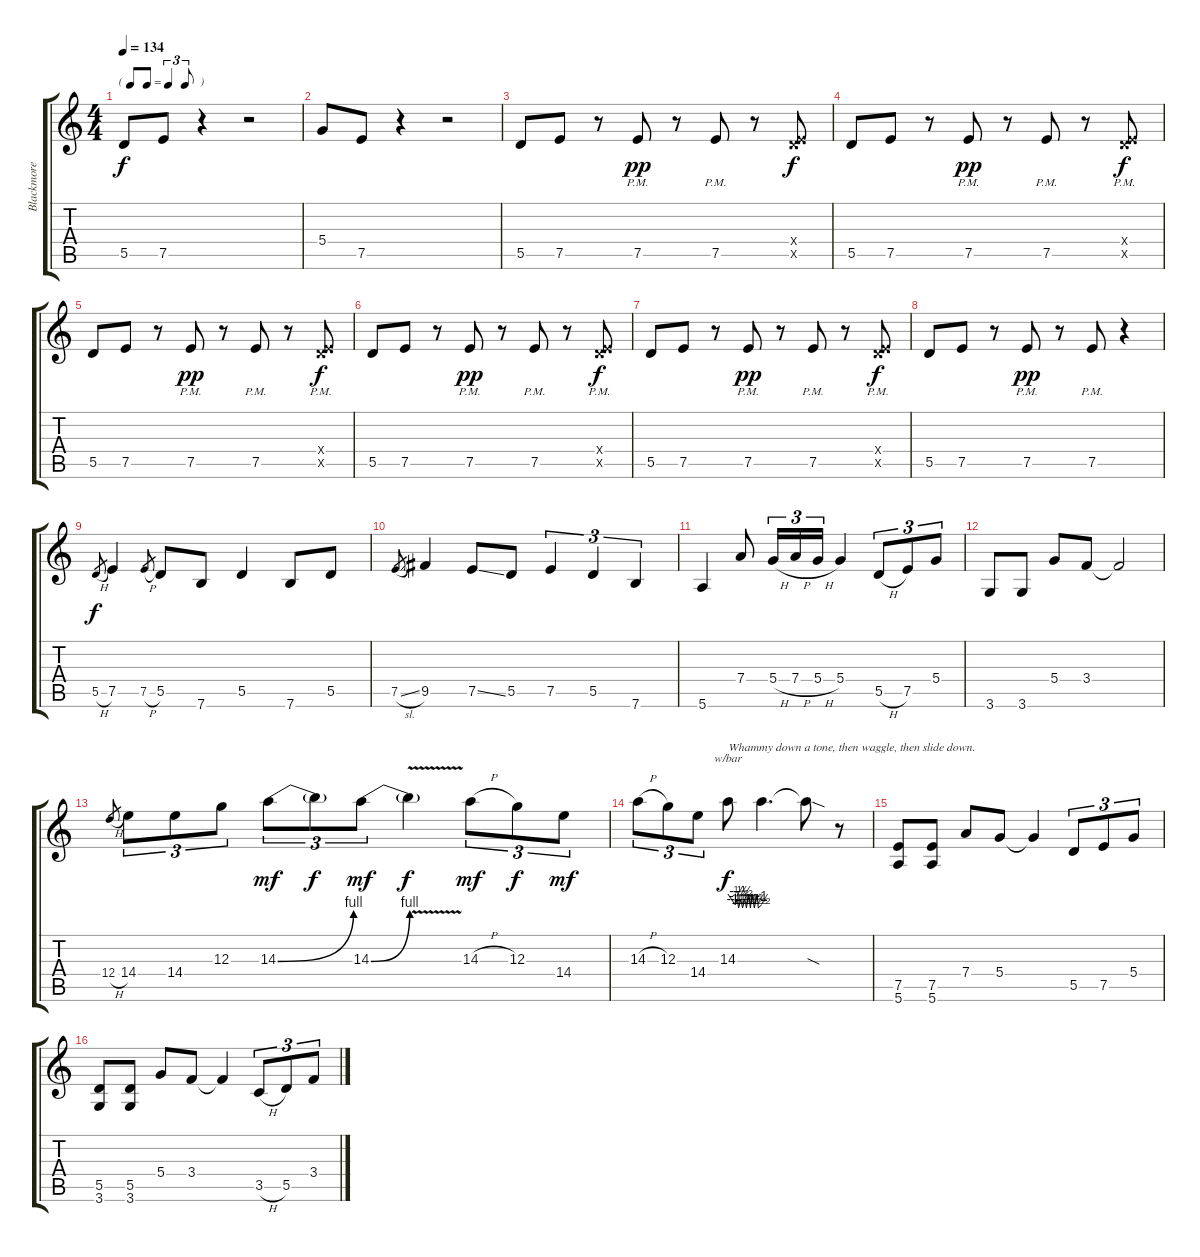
\track ("Blackmore" "Blackmore") {instrument overdrivenguitar}
\staff {score tabs}
\tuning (E4 B3 G3 D3 A2 E2) {hide}
\ts (4 4)
\tf triplet8th
\tempo 134
\clef g2
\ks c
5.5.8{dy f} 7.5.8 r.4 r.2 |
5.4.8 7.5.8 r.4 r.2 |
5.5.8 7.5.8 r.8 7.5{pm}.8{dy pp} r.8 7.5{pm}.8 r.8 (0.4{x} 7.5{x}).8{dy f} |
5.5.8 7.5.8 r.8 7.5{pm}.8{dy pp} r.8 7.5{pm}.8 r.8 (0.4{x} 7.5{pm x}).8{dy f} |
5.5.8 7.5.8 r.8 7.5{pm}.8{dy pp} r.8 7.5{pm}.8 r.8 (0.4{x} 7.5{pm x}).8{dy f} |
5.5.8 7.5.8 r.8 7.5{pm}.8{dy pp} r.8 7.5{pm}.8 r.8 (0.4{x} 7.5{pm x}).8{dy f} |
5.5.8 7.5.8 r.8 7.5{pm}.8{dy pp} r.8 7.5{pm}.8 r.8 (0.4{x} 7.5{pm x}).8{dy f} |
5.5.8 7.5.8 r.8 7.5{pm}.8{dy pp} r.8 7.5{pm}.8 r.4 |
5.5{h}.8{gr dy f} 7.5.4 7.5{h}.8{gr} 5.5.8 7.6.8 5.5.4 7.6.8 5.5.8 |
7.5{sl}.8{gr} 9.5.4 7.5{ss}.8 5.5.8 7.5.4{tu (3 2)} 5.5.4{tu (3 2)} 7.6.4{tu (3 2)} |
5.6.4 7.4.8 5.4{h}.16{tu (3 2)} 7.4{h}.16{tu (3 2)} 5.4{h}.16{tu (3 2)} 5.4.4 5.5{h}.8{tu (3 2)} 7.5.8{tu (3 2)} 5.4.8{tu (3 2)} |
3.6.8 3.6.8 5.4.8 3.4.8 3.4{t}.2 |
12.4{h}.8{gr} 14.4.8{tu (3 2)} 14.4.8{tu (3 2)} 12.3.8{tu (3 2)} 14.3{be (bend 0 0 60 4)}.8{tu (3 2) dy mf} 14.3{t}.8{tu (3 2) dy f} 14.3{be (bend 0 0 60 4)}.8{tu (3 2) dy mf} 14.3{v t}.4{dy f} 14.3{h}.8{tu (3 2) dy mf} 12.3.8{tu (3 2) dy f} 14.4.8{tu (3 2) dy mf} |
14.3{h}.8{tu (3 2)} 12.3.8{tu (3 2)} 14.4.8{tu (3 2)} 14.3.8{tbe (custom default 0 0 13 -4 17 -2 19 -6 23 -2 26 -6 30 -2 33 -6 37 0 40 -6 43 0 47 -6 52 0 54 -6 60 -4) txt "Whammy down a tone, then waggle, then slide down." dy f} 14.3{t}.4{d} 14.3{sod t}.8 r.8 |
(7.5 5.6).8 (7.5 5.6).8 7.4.8 5.4.8 5.4{t}.4 5.5.8{tu (3 2)} 7.5.8{tu (3 2)} 5.4.8{tu (3 2)} |
(5.5 3.6).8 (5.5 3.6).8 5.4.8 3.4.8 3.4{t}.4 3.5{h}.8{tu (3 2)} 5.5.8{tu (3 2)} 3.4.8{tu (3 2)}
